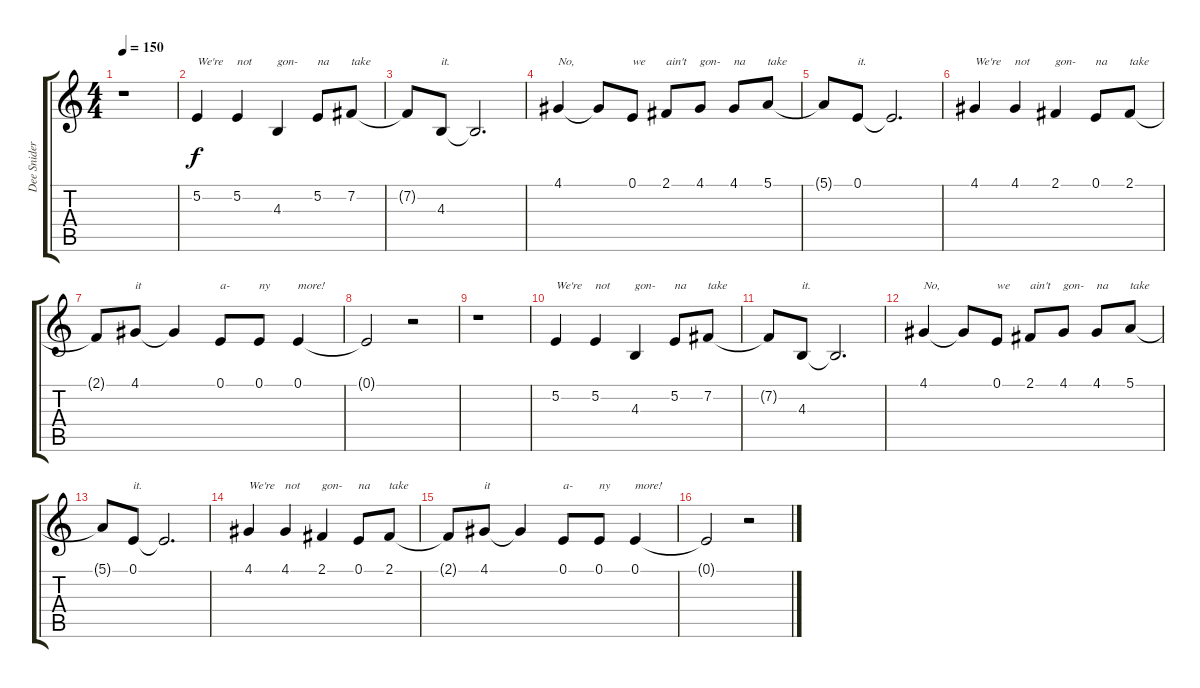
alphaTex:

\track ("Dee Snider - Vocals" "Dee Snider") {instrument baritonesax}
\staff {score tabs}
\tuning (E4 B3 G3 D3 A2 E2) {hide}
\ts (4 4)
\tempo 150
\clef g2
\ks c
r.1{dy f} |
5.2.4{txt "We're"} 5.2.4{txt "not"} 4.3.4{txt "gon-"} 5.2.8{txt "na"} 7.2.8{txt "take"} |
7.2{t}.8 4.3.8{txt "it."} 4.3{t}.2{d} |
4.1.4{txt "No,"} 4.1{t}.8 0.1.8{txt "we"} 2.1.8{txt "ain't"} 4.1.8{txt "gon-"} 4.1.8{txt "na"} 5.1.8{txt "take"} |
5.1{t}.8 0.1.8{txt "it."} 0.1{t}.2{d} |
4.1.4{txt "We're"} 4.1.4{txt "not"} 2.1.4{txt "gon-"} 0.1.8{txt "na"} 2.1.8{txt "take"} |
2.1{t}.8 4.1.8{txt "it"} 4.1{t}.4 0.1.8{txt "a-"} 0.1.8{txt "ny"} 0.1.4{txt "more!"} |
0.1{t}.2 r.2 |
r.1 |
5.2.4{txt "We're"} 5.2.4{txt "not"} 4.3.4{txt "gon-"} 5.2.8{txt "na"} 7.2.8{txt "take"} |
7.2{t}.8 4.3.8{txt "it."} 4.3{t}.2{d} |
4.1.4{txt "No,"} 4.1{t}.8 0.1.8{txt "we"} 2.1.8{txt "ain't"} 4.1.8{txt "gon-"} 4.1.8{txt "na"} 5.1.8{txt "take"} |
5.1{t}.8 0.1.8{txt "it."} 0.1{t}.2{d} |
4.1.4{txt "We're"} 4.1.4{txt "not"} 2.1.4{txt "gon-"} 0.1.8{txt "na"} 2.1.8{txt "take"} |
2.1{t}.8 4.1.8{txt "it"} 4.1{t}.4 0.1.8{txt "a-"} 0.1.8{txt "ny"} 0.1.4{txt "more!"} |
0.1{t}.2 r.2
